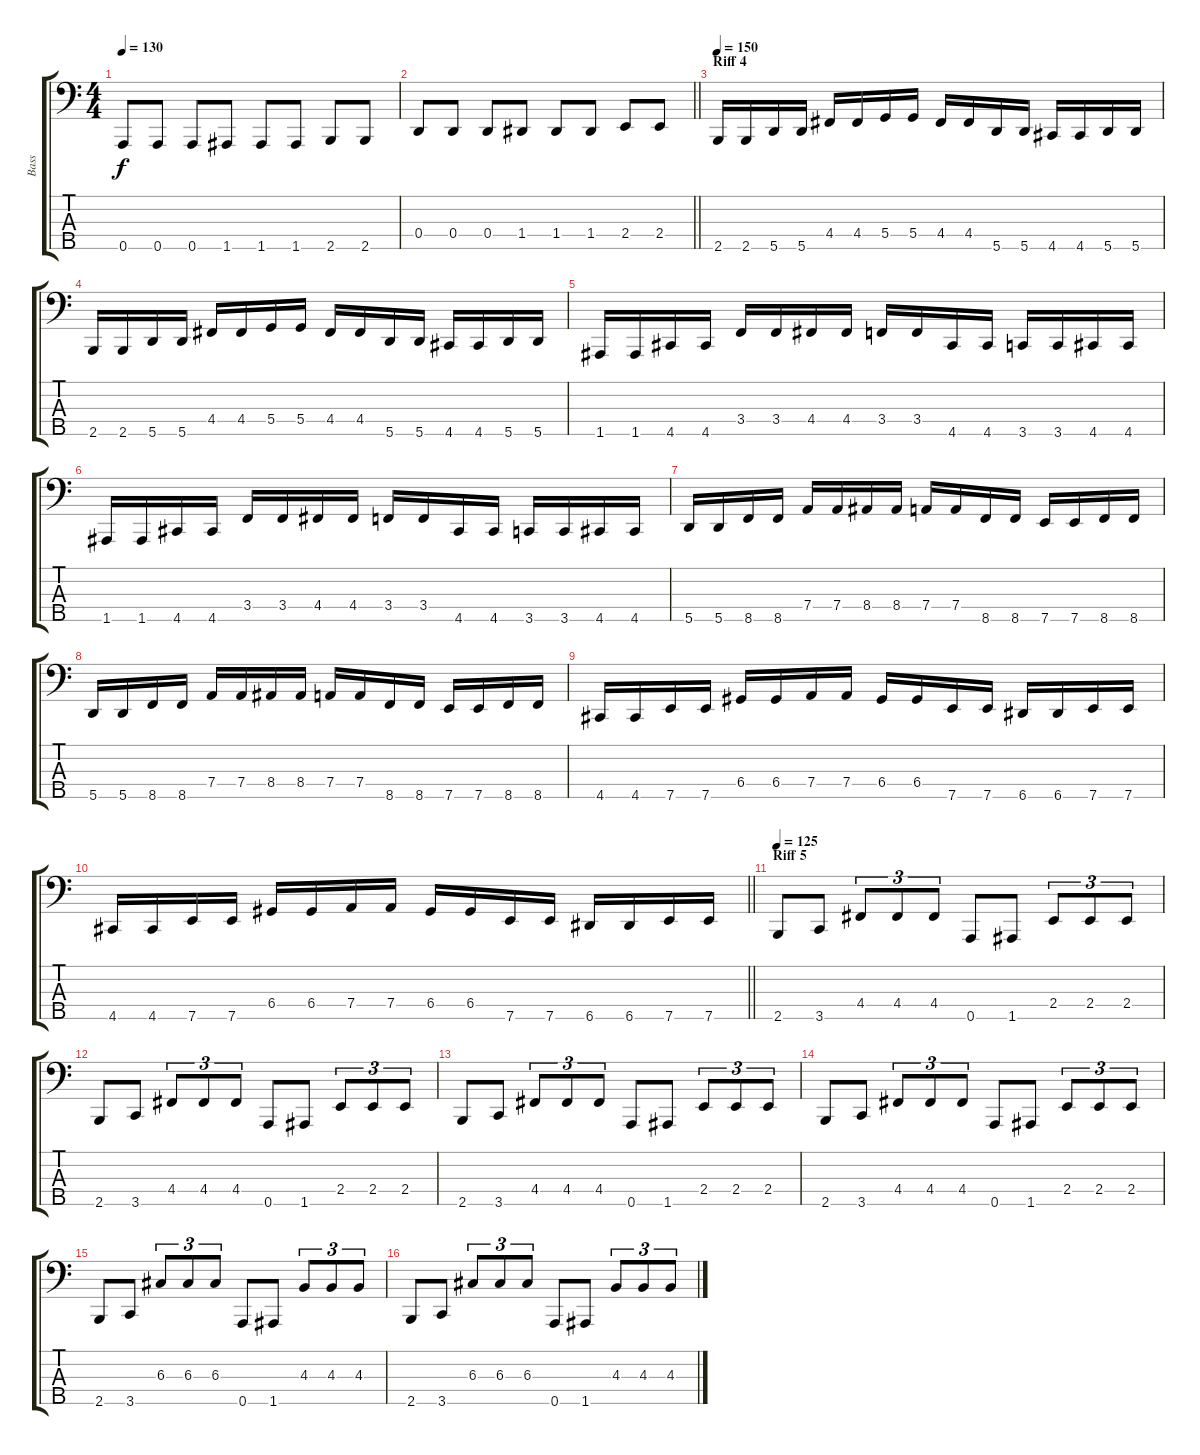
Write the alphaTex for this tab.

\track ("Bass" "Bass") {instrument electricbassfinger}
\staff {score tabs}
\tuning (F2 C2 G1 D1 A0) {hide}
\ts (4 4)
\tempo 130
\clef f4
\ks c
0.5.8{dy f} 0.5.8 0.5.8 1.5.8 1.5.8 1.5.8 2.5.8 2.5.8 |
\barLineRight lightlight
0.4.8 0.4.8 0.4.8 1.4.8 1.4.8 1.4.8 2.4.8 2.4.8 |
\section ("" "Riff 4")
\tempo 150
2.5.16 2.5.16 5.5.16 5.5.16 4.4.16 4.4.16 5.4.16 5.4.16 4.4.16 4.4.16 5.5.16 5.5.16 4.5.16 4.5.16 5.5.16 5.5.16 |
2.5.16 2.5.16 5.5.16 5.5.16 4.4.16 4.4.16 5.4.16 5.4.16 4.4.16 4.4.16 5.5.16 5.5.16 4.5.16 4.5.16 5.5.16 5.5.16 |
1.5.16 1.5.16 4.5.16 4.5.16 3.4.16 3.4.16 4.4.16 4.4.16 3.4.16 3.4.16 4.5.16 4.5.16 3.5.16 3.5.16 4.5.16 4.5.16 |
1.5.16 1.5.16 4.5.16 4.5.16 3.4.16 3.4.16 4.4.16 4.4.16 3.4.16 3.4.16 4.5.16 4.5.16 3.5.16 3.5.16 4.5.16 4.5.16 |
5.5.16 5.5.16 8.5.16 8.5.16 7.4.16 7.4.16 8.4.16 8.4.16 7.4.16 7.4.16 8.5.16 8.5.16 7.5.16 7.5.16 8.5.16 8.5.16 |
5.5.16 5.5.16 8.5.16 8.5.16 7.4.16 7.4.16 8.4.16 8.4.16 7.4.16 7.4.16 8.5.16 8.5.16 7.5.16 7.5.16 8.5.16 8.5.16 |
4.5.16 4.5.16 7.5.16 7.5.16 6.4.16 6.4.16 7.4.16 7.4.16 6.4.16 6.4.16 7.5.16 7.5.16 6.5.16 6.5.16 7.5.16 7.5.16 |
\barLineRight lightlight
4.5.16 4.5.16 7.5.16 7.5.16 6.4.16 6.4.16 7.4.16 7.4.16 6.4.16 6.4.16 7.5.16 7.5.16 6.5.16 6.5.16 7.5.16 7.5.16 |
\section ("" "Riff 5")
\tempo 125
2.5.8 3.5.8 4.4.8{tu (3 2)} 4.4.8{tu (3 2)} 4.4.8{tu (3 2)} 0.5.8 1.5.8 2.4.8{tu (3 2)} 2.4.8{tu (3 2)} 2.4.8{tu (3 2)} |
2.5.8 3.5.8 4.4.8{tu (3 2)} 4.4.8{tu (3 2)} 4.4.8{tu (3 2)} 0.5.8 1.5.8 2.4.8{tu (3 2)} 2.4.8{tu (3 2)} 2.4.8{tu (3 2)} |
2.5.8 3.5.8 4.4.8{tu (3 2)} 4.4.8{tu (3 2)} 4.4.8{tu (3 2)} 0.5.8 1.5.8 2.4.8{tu (3 2)} 2.4.8{tu (3 2)} 2.4.8{tu (3 2)} |
2.5.8 3.5.8 4.4.8{tu (3 2)} 4.4.8{tu (3 2)} 4.4.8{tu (3 2)} 0.5.8 1.5.8 2.4.8{tu (3 2)} 2.4.8{tu (3 2)} 2.4.8{tu (3 2)} |
2.5.8 3.5.8 6.3.8{tu (3 2)} 6.3.8{tu (3 2)} 6.3.8{tu (3 2)} 0.5.8 1.5.8 4.3.8{tu (3 2)} 4.3.8{tu (3 2)} 4.3.8{tu (3 2)} |
2.5.8 3.5.8 6.3.8{tu (3 2)} 6.3.8{tu (3 2)} 6.3.8{tu (3 2)} 0.5.8 1.5.8 4.3.8{tu (3 2)} 4.3.8{tu (3 2)} 4.3.8{tu (3 2)}
